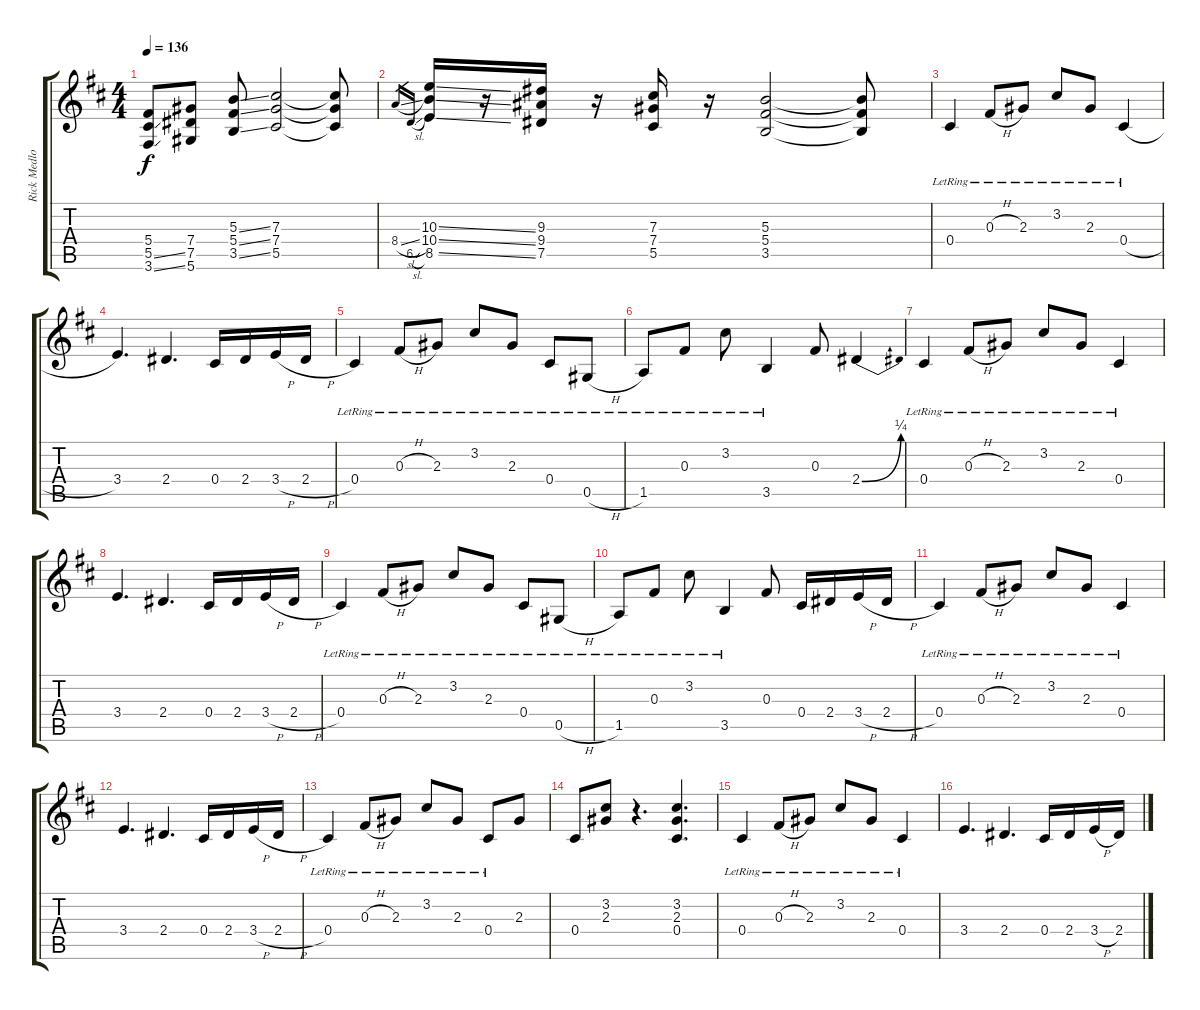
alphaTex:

\track ("Rick Medlocke Guitar" "Rick Medlo") {instrument overdrivenguitar}
\staff {score tabs}
\tuning (Eb4 Bb3 Gb3 Db3 Ab2 Eb2) {hide}
\ts (4 4)
\tempo 136
\clef g2
\ks d
(5.4 5.5{ss} 3.6{ss}).8{dy f} (7.4 7.5 5.6).8 (5.3{ss} 5.4{ss} 3.5{ss}).8 (7.3 7.4 5.5).2 (7.3{t} 7.4{t} 5.5{t}).8 |
8.4{sl}.16{gr} 6.5{sl}.16{gr} (10.3{ss} 10.4{ss} 8.5{ss}).16 r.16 (9.3 9.4 7.5).16 r.16 (7.3 7.4 5.5).16 r.16 (5.3 5.4 3.5).2 (5.3{t} 5.4{t} 3.5{t}).8 |
0.4{lr}.4{instrument electricguitarclean} 0.3{h lr}.8 2.3{lr}.8 3.2{lr}.8 2.3{lr}.8 0.4{h lr}.4 |
3.4.4{d} 2.4.4{d} 0.4.16 2.4.16 3.4{h}.16 2.4{h}.16 |
0.4{lr}.4 0.3{h lr}.8 2.3{lr}.8 3.2{lr}.8 2.3{lr}.8 0.4{lr}.8 0.5{h lr}.8 |
1.5{lr}.8 0.3{lr}.8 3.2{lr}.8 3.5{lr}.4 0.3.8 2.4{be (bend 0 0 60 1)}.4 |
0.4{lr}.4 0.3{h lr}.8 2.3{lr}.8 3.2{lr}.8 2.3{lr}.8 0.4{lr}.4 |
3.4.4{d} 2.4.4{d} 0.4.16 2.4.16 3.4{h}.16 2.4{h}.16 |
0.4{lr}.4 0.3{h lr}.8 2.3{lr}.8 3.2{lr}.8 2.3{lr}.8 0.4{lr}.8 0.5{h lr}.8 |
1.5{lr}.8 0.3{lr}.8 3.2{lr}.8 3.5{lr}.4 0.3.8 0.4.16 2.4.16 3.4{h}.16 2.4{h}.16 |
0.4{lr}.4 0.3{h lr}.8 2.3{lr}.8 3.2{lr}.8 2.3{lr}.8 0.4{lr}.4 |
3.4.4{d} 2.4.4{d} 0.4.16 2.4.16 3.4{h}.16 2.4{h}.16 |
0.4{lr}.4 0.3{h lr}.8 2.3{lr}.8 3.2{lr}.8 2.3{lr}.8 0.4{lr}.8 2.3.8 |
0.4.8 (3.2 2.3).8 r.4{d} (3.2 2.3 0.4).4{d} |
0.4{lr}.4 0.3{h lr}.8 2.3{lr}.8 3.2{lr}.8 2.3{lr}.8 0.4{lr}.4 |
3.4.4{d} 2.4.4{d} 0.4.16 2.4.16 3.4{h}.16 2.4{h}.16
